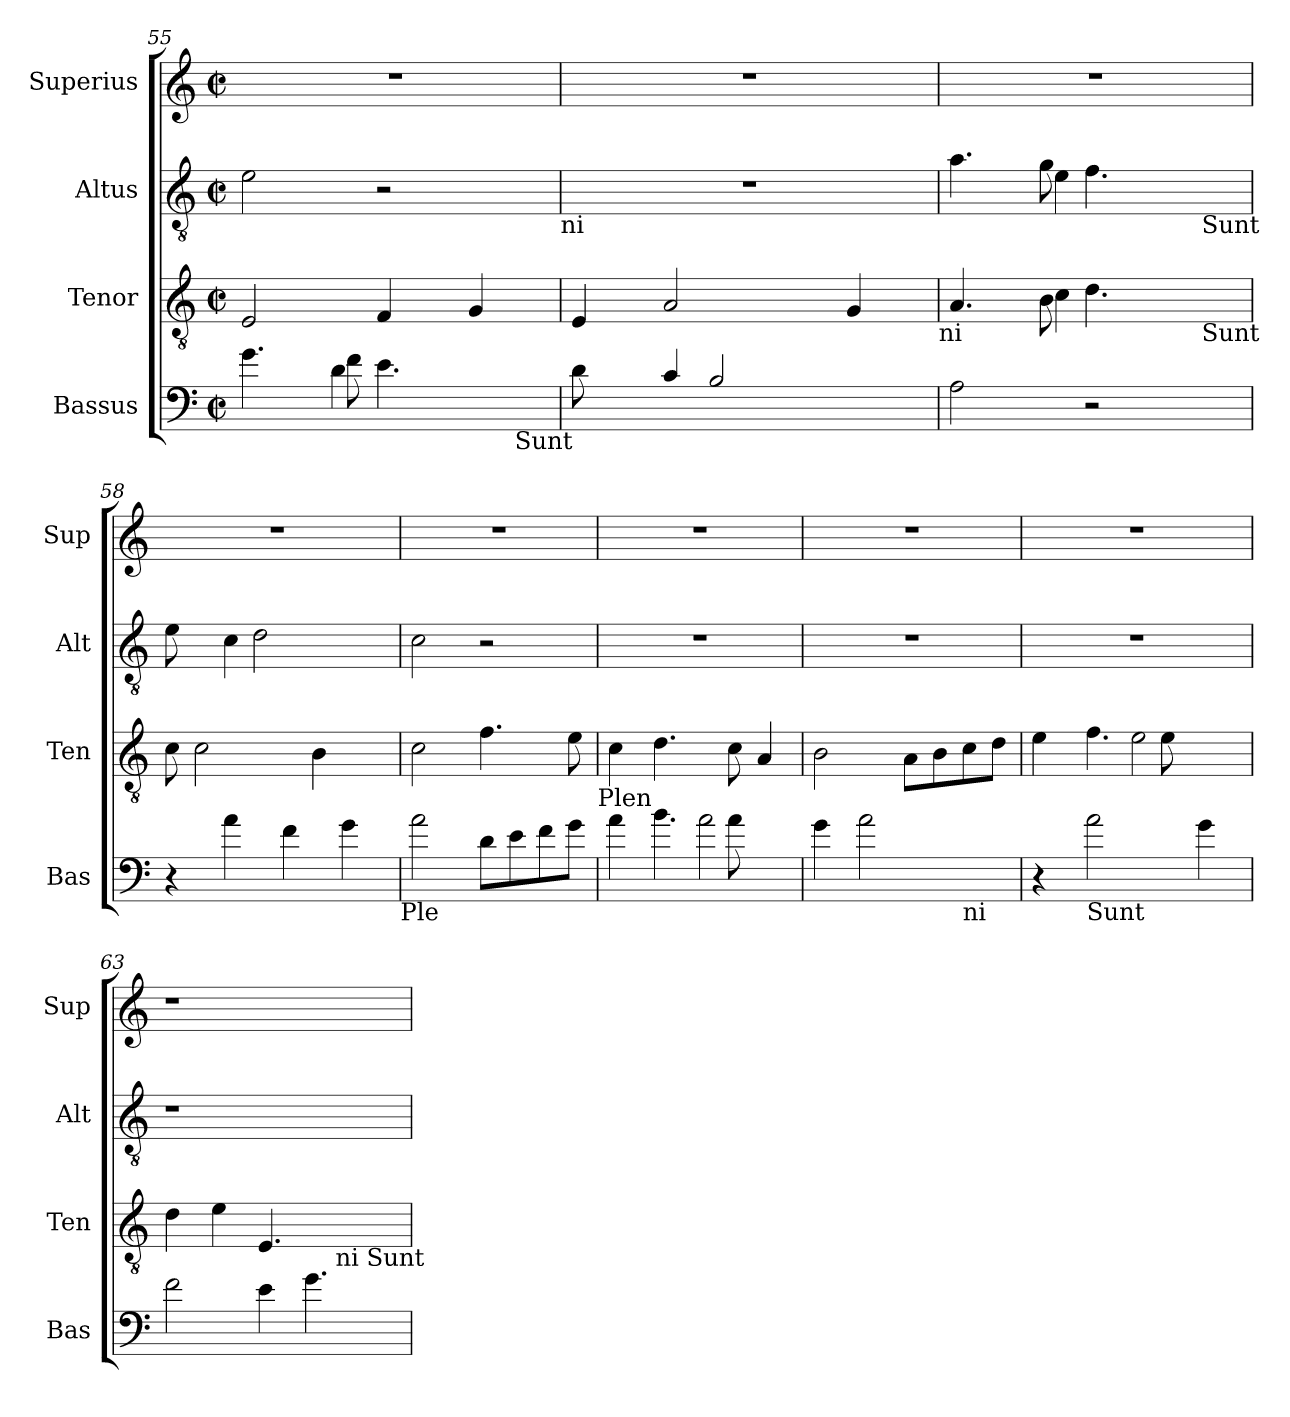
**kern	**kern	**kern	**kern
*part4	*part3	*part2	*part1
*staff4	*staff3	*staff2	*staff1
*I"Bassus	*I"Tenor	*I"Altus	*I"Superius
*I'Bas	*I'Ten	*I'Alt	*I'Sup
!!LO:LB:g=z
*clefF4	*clefGv2	*clefGv2	*clefG2
*ITrd7c12	*	*	*
*k[]	*k[]	*k[]	*k[]
*C:	*C:	*C:	*C:
*M2/2	*M2/2	*M2/2	*M2/2
*met(c|)	*met(c|)	*met(c|)	*met(c|)
=55	=55	=55	=55
*^	*	*	*
4.ryy	4.G\	2E/	2e\	1r
4D\	8F\	.	.	.
.	4.E\	4F/	2r	.
4ryy	.	.	.	.
.	.	4G/	.	.
!LO:TX:b:t=Sunt	!	!	!	!
8ryy	8ryy	.	.	.
!	!	!	!LO:TX:b:t=ni	!
=56	=56	=56	=56	=56
8D\	4.ryy	4E/	1r	1r
8ryy	.	.	.	.
4C/	.	2A/	.	.
.	2BB/	.	.	.
8ryy	.	.	.	.
4.ryy	.	.	.	.
.	.	4G/	.	.
.	8ryy	.	.	.
!	!	!LO:TX:b:t=ni	!	!
*v	*v	*	*	*
=57	=57	=57	=57
*	*^	*^	*
2AA\	4.A/	4.ryy	4.a\	4.ryy	1r
.	8B\	4c\	8g\	4e\	.
2r	4.d\	.	4.f\	.	.
.	.	4ryy	.	4ryy	.
!	!	!	!LO:TX:b:t=Sunt	!	!
!	!LO:TX:b:t=Sunt	!	!	!	!
.	8ryy	8ryy	8ryy	8ryy	.
*	*v	*v	*	*	*
=58	=58	=58	=58	=58
4r	8c\	8e\	4.ryy	1r
.	2c\	8ryy	.	.
4A\	.	4c\	.	.
.	.	.	2d\	.
4F\	.	8ryy	.	.
.	4B\	4.ryy	.	.
4G\	.	.	.	.
.	8ryy	.	8ryy	.
!LO:TX:b:t=Ple	!	!	!	!
*	*	*v	*v	*
=59	=59	=59	=59
2A\	2c\	2c\	1r
8D\L	4.f\	2r	.
8E\	.	.	.
8F\	.	.	.
8G\J	8e\	.	.
!	!LO:TX:b:t=Plen	!	!
=60	=60	=60	=60
*^	*	*	*
4A\	2ryy	4c\	1r	1r
4.B\	.	4.d\	.	.
.	2A\	.	.	.
8A\	.	8c\	.	.
4ryy	.	4A/	.	.
*v	*v	*	*	*
=61	=61	=61	=61
4G\	2B\	1r	1r
2A\	.	.	.
.	8A\L	.	.
.	8B\	.	.
!LO:TX:b:t=ni	!	!	!
4ryy	8c\	.	.
.	8d\J	.	.
!!LO:LB:g=z
=62	=62	=62	=62
*	*^	*	*
*	*	*^	*	*
4r	8..ryy	4e\	2ryy	1r	1r
.	2ryy	.	.	.	.
!LO:TX:b:t=Sunt	!	!	!	!	!
2A\	.	4.f\	.	.	.
.	.	.	2e\	.	.
.	.	8e\	.	.	.
.	4ryy	.	.	.	.
4G\	.	4ryy	.	.	.
.	32ryy	.	.	.	.
*	*v	*v	*v	*	*
=63	=63	=63	=63
2F\	4d\	1r	1r
.	4e\	.	.
4E\	4.E/	.	.
4.G\	.	.	.
!	!LO:TX:b:t=ni Sunt	!	!
.	4ryy	.	.
.	.	8ryy	8ryy
=	=	=	=
*-	*-	*-	*-
